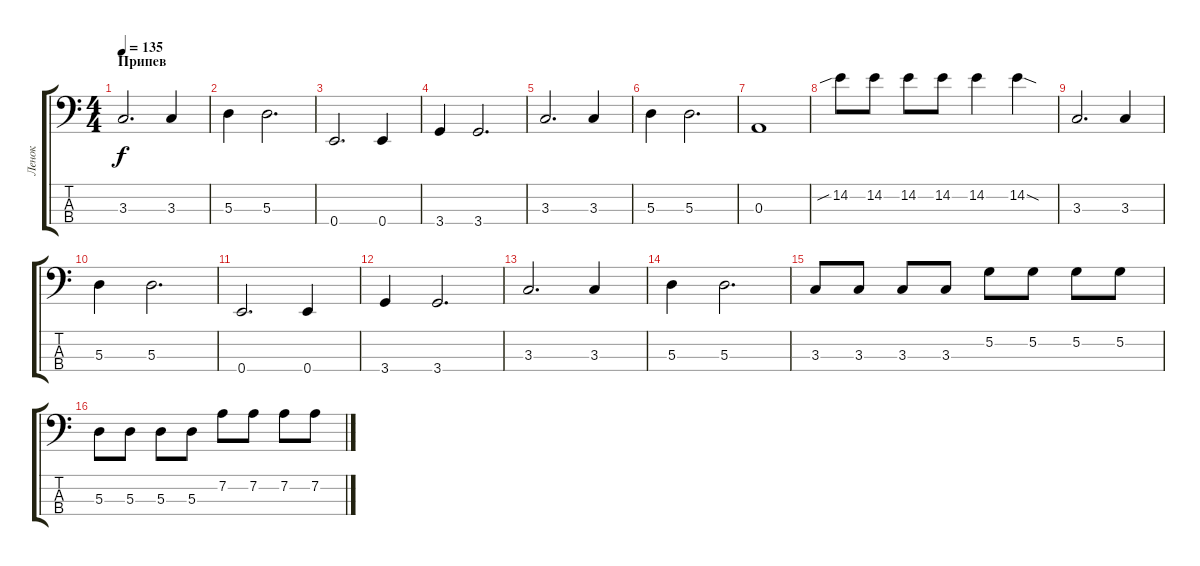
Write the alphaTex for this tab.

\track ("Ленок" "Ленок") {instrument electricbassfinger}
\staff {score tabs}
\tuning (G2 D2 A1 E1) {hide}
\ts (4 4)
\section ("" "Припев")
\tempo 135
\clef f4
\ks c
3.3.2{d dy f} 3.3.4 |
5.3.4 5.3.2{d} |
0.4.2{d} 0.4.4 |
3.4.4 3.4.2{d} |
3.3.2{d} 3.3.4 |
5.3.4 5.3.2{d} |
0.3.1 |
14.2{sib}.8 14.2.8 14.2.8 14.2.8 14.2.4 14.2{sod}.4 |
3.3.2{d} 3.3.4 |
5.3.4 5.3.2{d} |
0.4.2{d} 0.4.4 |
3.4.4 3.4.2{d} |
3.3.2{d} 3.3.4 |
5.3.4 5.3.2{d} |
3.3.8 3.3.8 3.3.8 3.3.8 5.2.8 5.2.8 5.2.8 5.2.8 |
5.3.8 5.3.8 5.3.8 5.3.8 7.2.8 7.2.8 7.2.8 7.2.8
